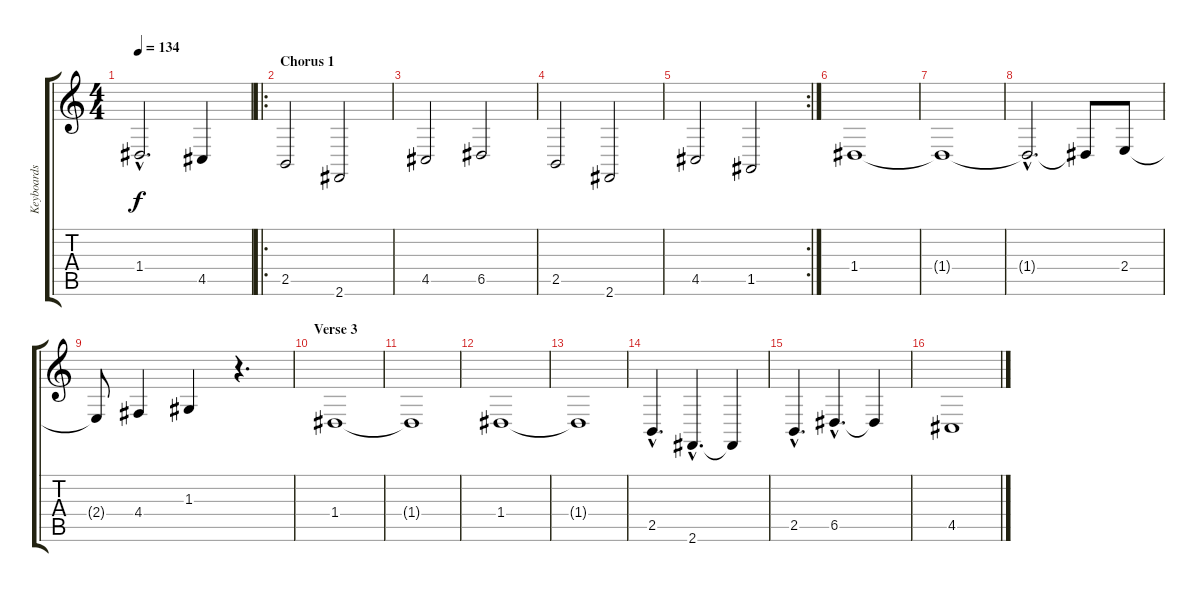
\track ("Keyboards 2" "Keyboards ") {instrument stringensemble1}
\staff {score tabs}
\tuning (E4 B3 G3 D3 A2 E2) {hide}
\ts (4 4)
\tempo 134
\clef g2
\ks c
1.4{hac}.2{d dy f} 4.5.4 |
\ro
\section ("" "Chorus 1")
2.5.2 2.6.2 |
4.5.2 6.5.2 |
2.5.2 2.6.2 |
\rc 2
4.5.2 1.5.2 |
1.4.1 |
1.4{t}.1 |
1.4{hac t}.2{d} 1.4{t}.8 2.4.8 |
2.4{t}.8 4.4.4 1.3.4 r.4{d} |
\section ("" "Verse 3")
1.4.1 |
1.4{t}.1 |
1.4.1 |
1.4{t}.1 |
2.5{hac}.4{d} 2.6{hac}.4{d} 2.6{t}.4 |
2.5{hac}.4{d} 6.5{hac}.4{d} 6.5{t}.4 |
4.5.1
